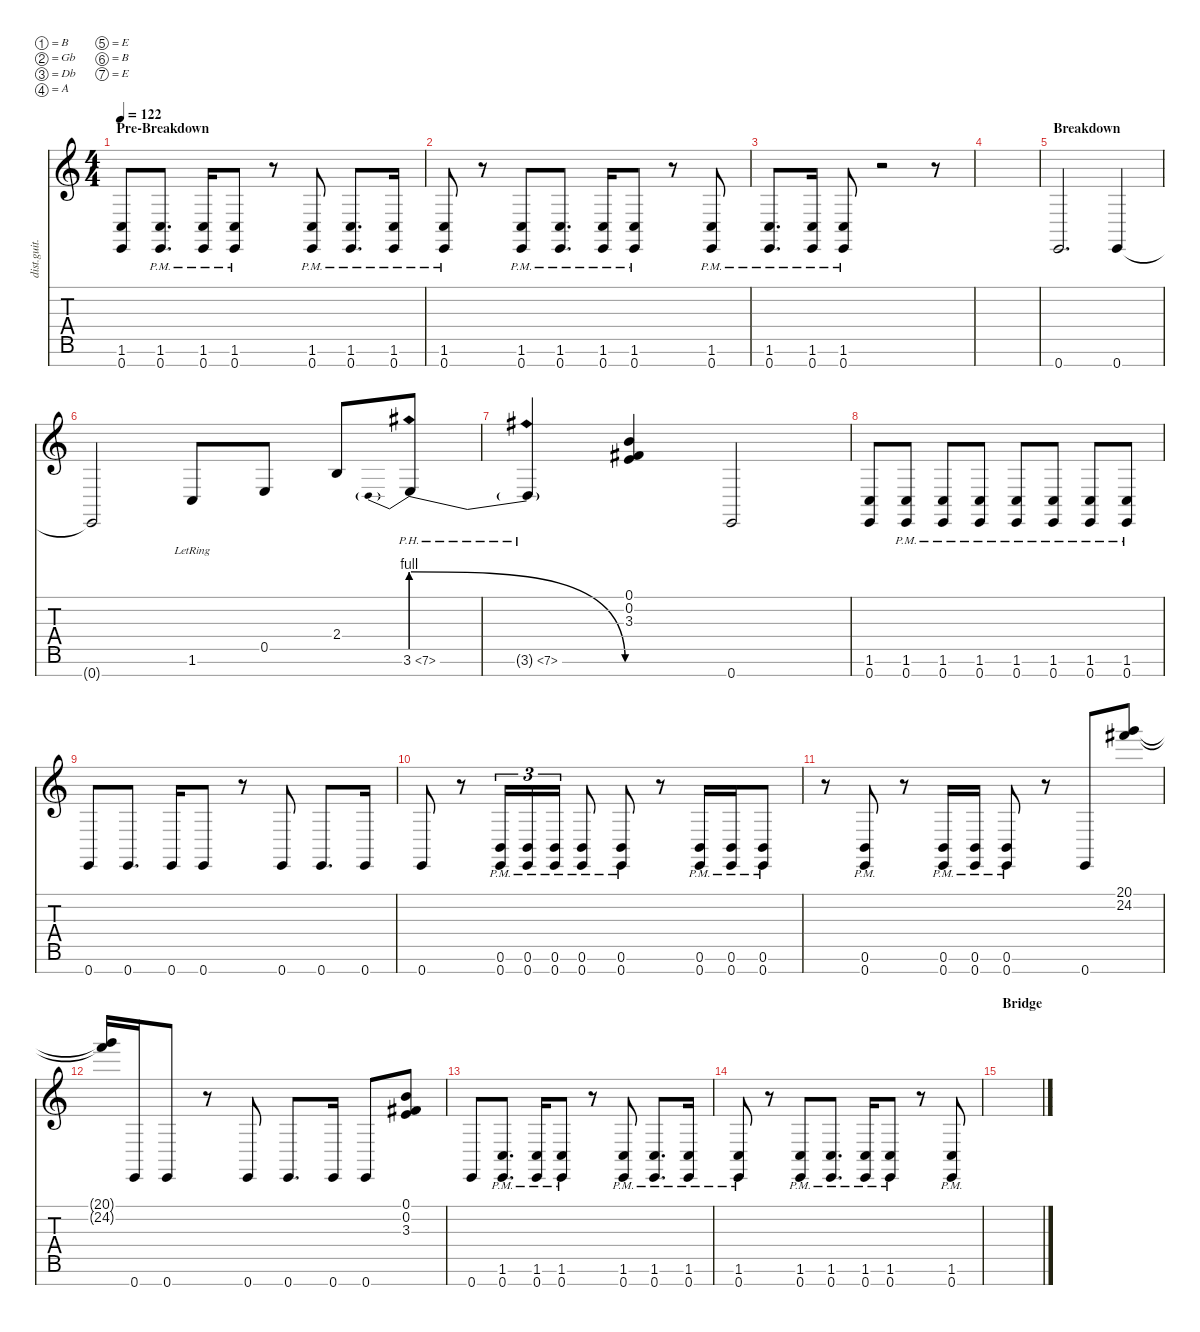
\defaultSystemsLayout 4
\hideDynamics
\bracketExtendMode nobrackets
\track ("Rhythm" "dist.guit.") {instrument distortionguitar}
\staff {score tabs}
\tuning (B3 Gb3 Db3 A2 E2 B1 E1)
\ts (4 4)
\section ("" "Pre-Breakdown")
\tempo 122
\clef g2
\ks c
(0.7 1.6).8{dy mf} (1.6{pm} 0.7{pm}).8{d} (1.6{pm} 0.7{pm}).16 (1.6{pm} 0.7{pm}).8 r.8 (0.7{pm} 1.6{pm}).8 (1.6{pm} 0.7{pm}).8{d} (1.6{pm} 0.7{pm}).16 |
(0.7{pm} 1.6{pm}).8 r.8 (0.7{pm} 1.6{pm}).8 (1.6{pm} 0.7{pm}).8{d} (1.6{pm} 0.7{pm}).16 (1.6{pm} 0.7{pm}).8 r.8 (0.7{pm} 1.6{pm}).8 |
(0.7{pm} 1.6{pm}).8{d} (1.6{pm} 0.7{pm}).16 (1.6{pm} 0.7{pm}).8 r.2 r.8 |
|
\section ("" "Breakdown")
0.7.2{d} 0.7.4 |
0.7{t}.2 1.6{lr}.8 0.5.8 2.4.8 3.6{be (prebendrelease 0 4 59.4 0) ph 4}.8 |
3.6{ph 4 t}.4 (3.3 0.2{acc #} 0.1).4 0.7.2 |
(1.6 0.7).8 (1.6{pm} 0.7{pm}).8 (1.6{pm} 0.7{pm}).8 (1.6{pm} 0.7{pm}).8 (1.6{pm} 0.7{pm}).8 (1.6{pm} 0.7{pm}).8 (1.6{pm} 0.7{pm}).8 (1.6{pm} 0.7{pm}).8 |
0.7.8 0.7.8{d} 0.7.16 0.7.8 r.8 0.7.8 0.7.8{d} 0.7.16 |
0.7.8 r.8 (0.7{pm} 0.6{pm}).16{tu (3 2)} (0.7{pm} 0.6{pm}).16{tu (3 2)} (0.7{pm} 0.6{pm}).16{tu (3 2)} (0.7{pm} 0.6{pm}).8 (0.7{pm} 0.6{pm}).8 r.8 (0.7{pm} 0.6{pm}).16 (0.7{pm} 0.6{pm}).16 (0.7{pm} 0.6{pm}).8 |
r.8 (0.7{pm} 0.6{pm}).8 r.8 (0.7{pm} 0.6{pm}).16 (0.7{pm} 0.6{pm}).16 (0.7{pm} 0.6{pm}).8 r.8 0.7.8 (20.1 24.2{acc #}).8 |
(20.1{t} 24.2{t acc #}).16 0.7.16 0.7.8 r.8 0.7.8 0.7.8{d} 0.7.16 0.7.8 (3.3 0.2{acc #} 0.1).8 |
0.7.8 (1.6{pm} 0.7{pm}).8{d} (1.6{pm} 0.7{pm}).16 (1.6{pm} 0.7{pm}).8 r.8 (0.7{pm} 1.6{pm}).8 (1.6{pm} 0.7{pm}).8{d} (1.6{pm} 0.7{pm}).16 |
(0.7{pm} 1.6{pm}).8 r.8 (0.7{pm} 1.6{pm}).8 (1.6{pm} 0.7{pm}).8{d} (1.6{pm} 0.7{pm}).16 (1.6{pm} 0.7{pm}).8 r.8 (0.7{pm} 1.6{pm}).8 |
\section ("" "Bridge")
